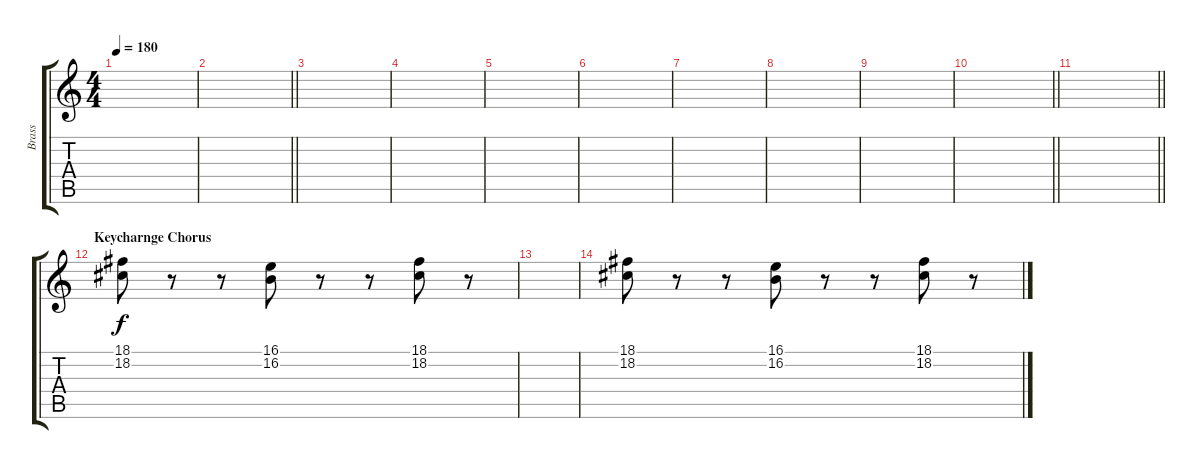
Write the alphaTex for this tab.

\track ("Brass" "Brass") {instrument brasssection}
\staff {score tabs}
\tuning (C4 G3 Eb3 Bb2 F2 C2) {hide}
\ts (4 4)
\tempo 180
\clef g2
\ks c
|
\barLineRight lightlight
|
|
|
|
|
|
|
|
\barLineRight lightlight
|
\barLineRight lightlight
|
\section ("" "Keycharnge Chorus")
(18.1 18.2).8 r.8 r.8 (16.1 16.2).8 r.8 r.8 (18.1 18.2).8 r.8 |
|
(18.1 18.2).8 r.8 r.8 (16.1 16.2).8 r.8 r.8 (18.1 18.2).8 r.8
